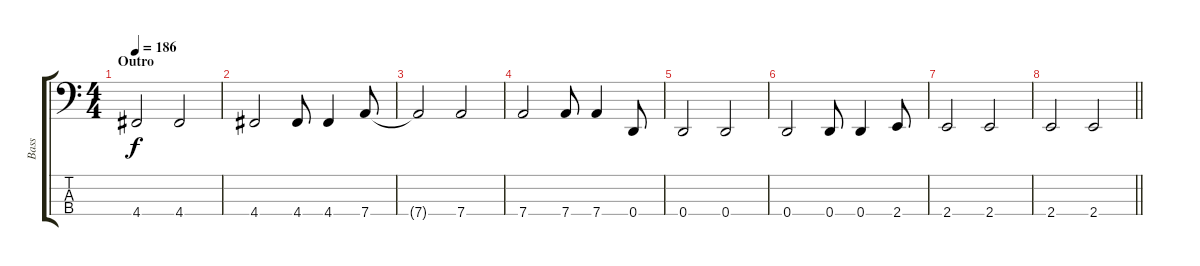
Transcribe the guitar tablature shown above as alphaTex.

\track ("Bass" "Bass") {instrument electricbassfinger}
\staff {score tabs}
\tuning (G2 D2 A1 D1) {hide}
\ts (4 4)
\section ("" "Outro")
\tempo 186
\clef f4
\ks c
4.4.2{dy f} 4.4.2 |
4.4.2 4.4.8 4.4.4 7.4.8 |
7.4{t}.2 7.4.2 |
7.4.2 7.4.8 7.4.4 0.4.8 |
0.4.2 0.4.2 |
0.4.2 0.4.8 0.4.4 2.4.8 |
2.4.2 2.4.2 |
\barLineRight lightlight
2.4.2 2.4.2
